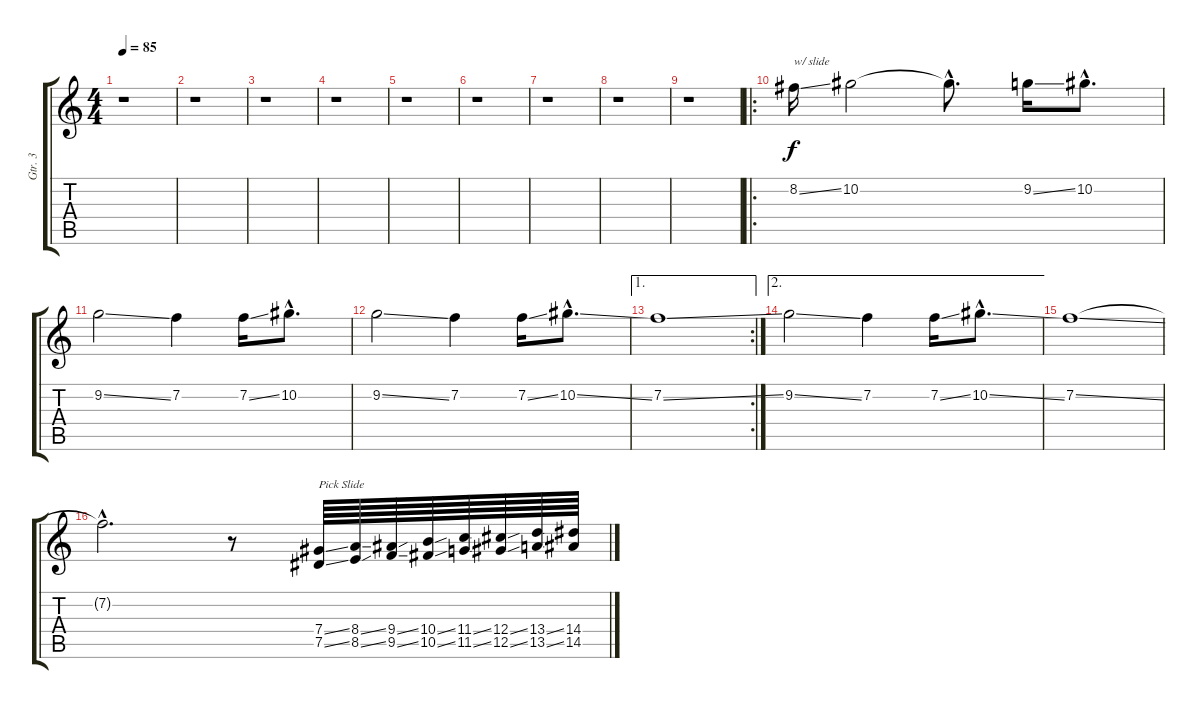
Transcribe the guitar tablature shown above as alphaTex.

\track ("Gtr. 3" "Gtr. 3") {instrument distortionguitar}
\staff {score tabs}
\tuning (Eb4 Bb3 Gb3 Db3 Ab2 Db2) {hide}
\ts (4 4)
\tempo 85
\clef g2
\ks c
r.1{dy f} |
r.1 |
r.1 |
r.1 |
r.1 |
r.1 |
r.1 |
r.1 |
r.1 |
\ro
8.2{ss}.16{txt "w/ slide"} 10.2.2 10.2{hac t}.8{d} 9.2{ss}.16 10.2{hac}.8{d} |
9.2{ss}.2 7.2.4 7.2{ss}.16 10.2{hac}.8{d} |
9.2{ss}.2 7.2.4 7.2{ss}.16 10.2{ss hac}.8{d} |
\ae 1
\rc 2
7.2{ss}.1 |
\ae 2
9.2{ss}.2 7.2.4 7.2{ss}.16 10.2{ss hac}.8{d} |
7.2{ss}.1 |
7.2{hac t}.2{d} r.8 (7.4{ss} 7.5{ss}).64{txt "Pick Slide" instrument guitarfretnoise} (8.4{ss} 8.5{ss}).64 (9.4{ss} 9.5{ss}).64 (10.4{ss} 10.5{ss}).64 (11.4{ss} 11.5{ss}).64 (12.4{ss} 12.5{ss}).64 (13.4{ss} 13.5{ss}).64 (14.4{ss} 14.5).64
